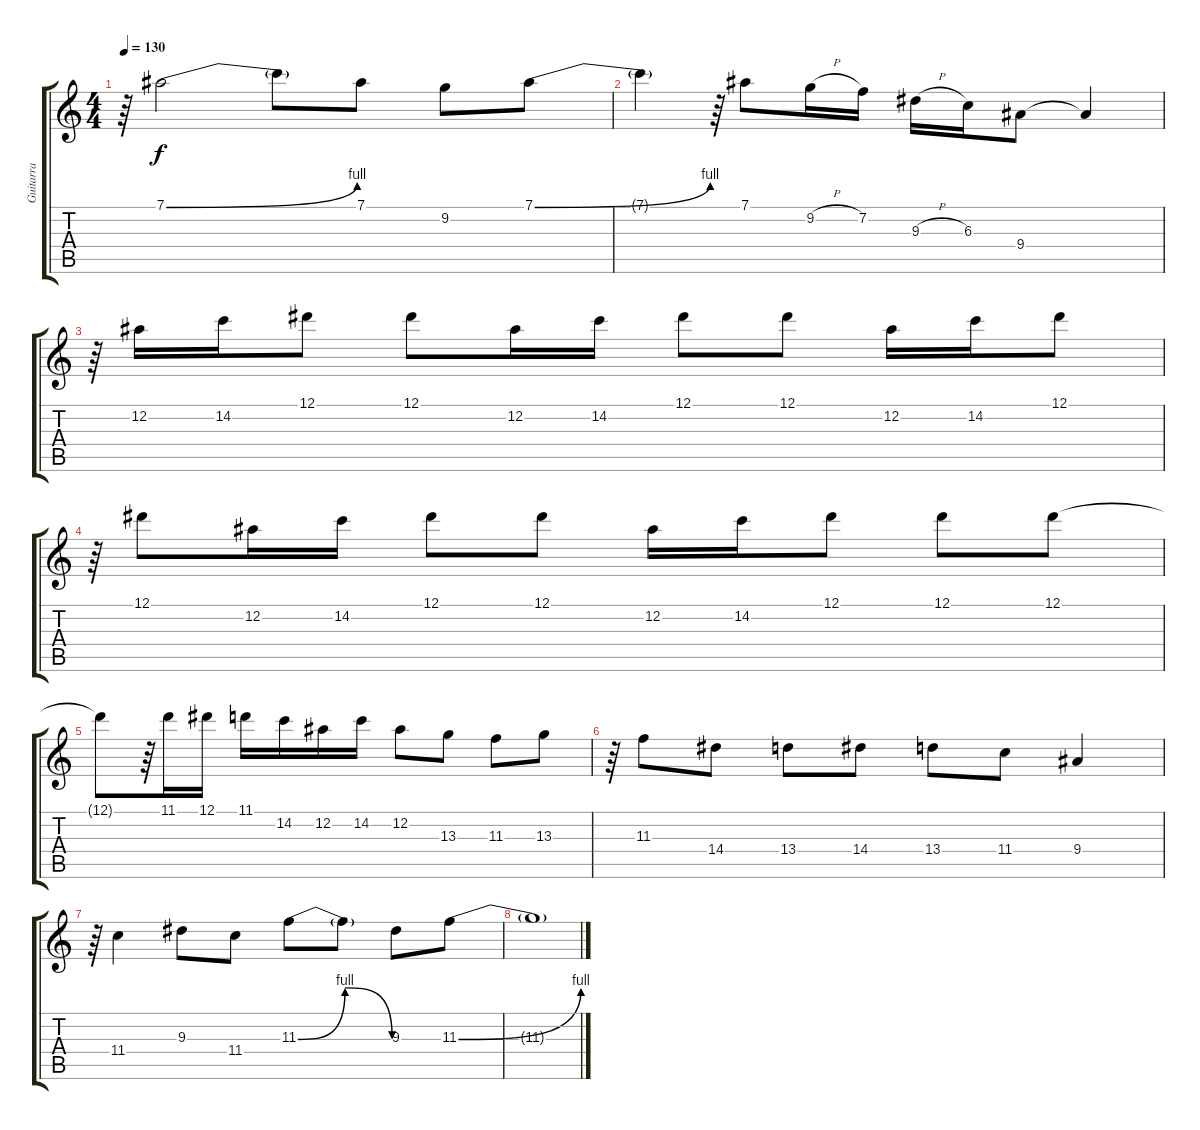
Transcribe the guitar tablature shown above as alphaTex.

\track ("Guitarra " "Guitarra ") {instrument overdrivenguitar}
\staff {score tabs}
\tuning (Eb4 Bb3 Gb3 Db3 Ab2 Eb2) {hide}
\ts (4 4)
\tempo 130
\clef g2
\ks c
r.64{dy p} 7.1{be (bend 0 0 60 4)}.2{dy f volume 7 balance 0 instrument distortionguitar} 7.1{t}.8 7.1.8 9.2.8 7.1{be (bend 0 0 60 4)}.8 |
7.1{t}.4 r.64 7.1.8 9.2{h}.16 7.2.16 9.3{h}.16 6.3.16 9.4.8 9.4{t}.4 |
r.64 12.2.16 14.2.16 12.1.8 12.1.8 12.2.16 14.2.16 12.1.8 12.1.8 12.2.16 14.2.16 12.1.8 |
r.64 12.1.8 12.2.16 14.2.16 12.1.8 12.1.8 12.2.16 14.2.16 12.1.8 12.1.8 12.1.8 |
12.1{t}.8 r.64 11.1.16 12.1.16 11.1.16 14.2.16 12.2.16 14.2.16 12.2.8 13.3.8 11.3.8 13.3.8 |
r.64 11.3.8 14.4.8 13.4.8 14.4.8 13.4.8 11.4.8 9.4.4 |
r.64 11.4.4 9.3.8 11.4.8 11.3{be (bendrelease 0 0 30 4 30 4 60 0)}.8 11.3{t}.8 9.3.8 11.3{be (bend 0 0 60 4)}.8 |
11.3{t}.1
